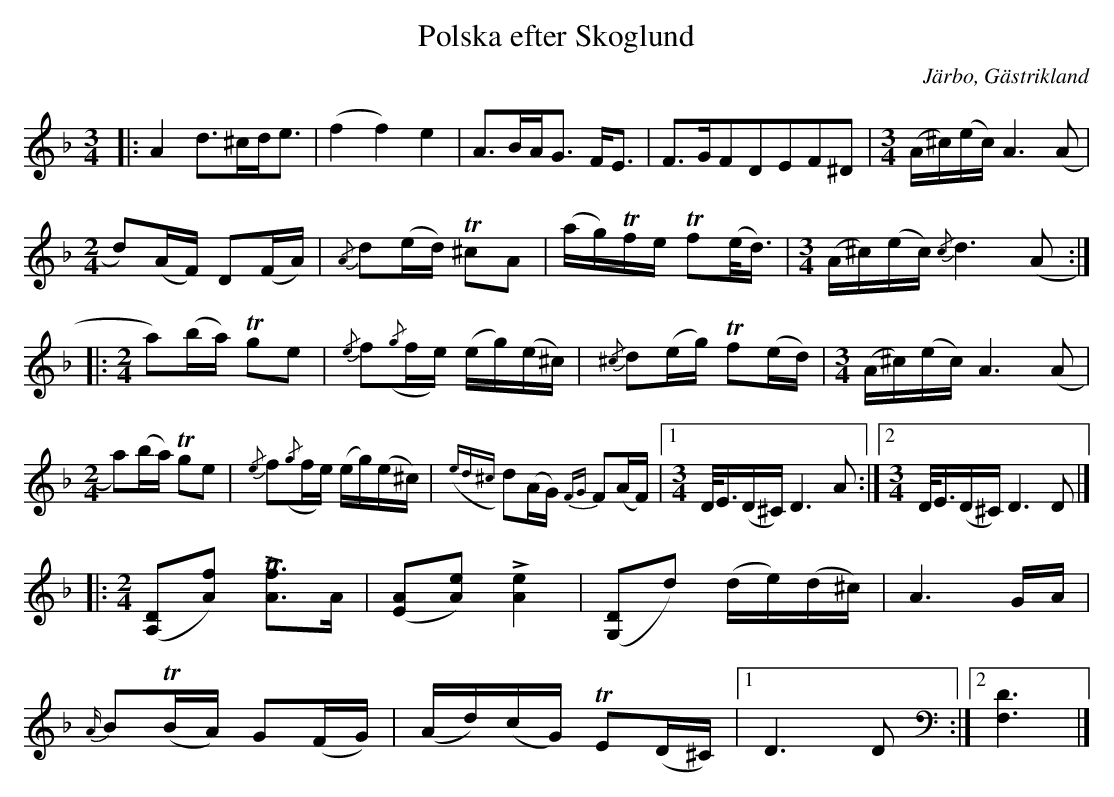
X:1
T: Polska efter Skoglund
O: Järbo, Gästrikland
M: 3/4
L: 1/16
K: Dm
|:A4d2>^c2d2<e2 |(f4f4) e4| A2>B2A2<G2 F2<E2|F2>G2F2D2E2F2^D2|[M:3/4] (A^c)(ec) A6 (A2 |
[M:2/4] d2)(AF) D2(FA) |{/A}d2(ed)  T^c2A2 |(ag)Tfe  Tf2(e<d) |[M:3/4] (A^c)(ec) {/c}d4>(A4:|
|:[M:2/4]a2)(ba) Tg2e2 | {/e}f2({/g}fe) (eg)(e^c) | {/^c}d2(eg) Tf2(ed) |[M:3/4] (A^c)(ec) A6 (A2|
[M:2/4] a2)(ba)  Tg2e2| {/e}f2({/g}fe) (eg)(e^c)| ({ed^c}d2)(AG)  {FG}F2(AF)|[1 [M:3/4] D<E(D^C)  D4>A4:|[2[M:3/4] D<E(D^C)  D4>D4|]
|:[M:2/4]([A,2D2][A2f2]) L[A2Tf2]>A2 | ([E2A2][A2e2]) L[A4e4] | ([G,2D2]d2) (de)(d^c) | A6GA |
{A/}B2T(BA) G2(FG) | (Ad)(cG) TE2(D^C) |[1 D4>D4 :|[2 [F,6D6] |]
